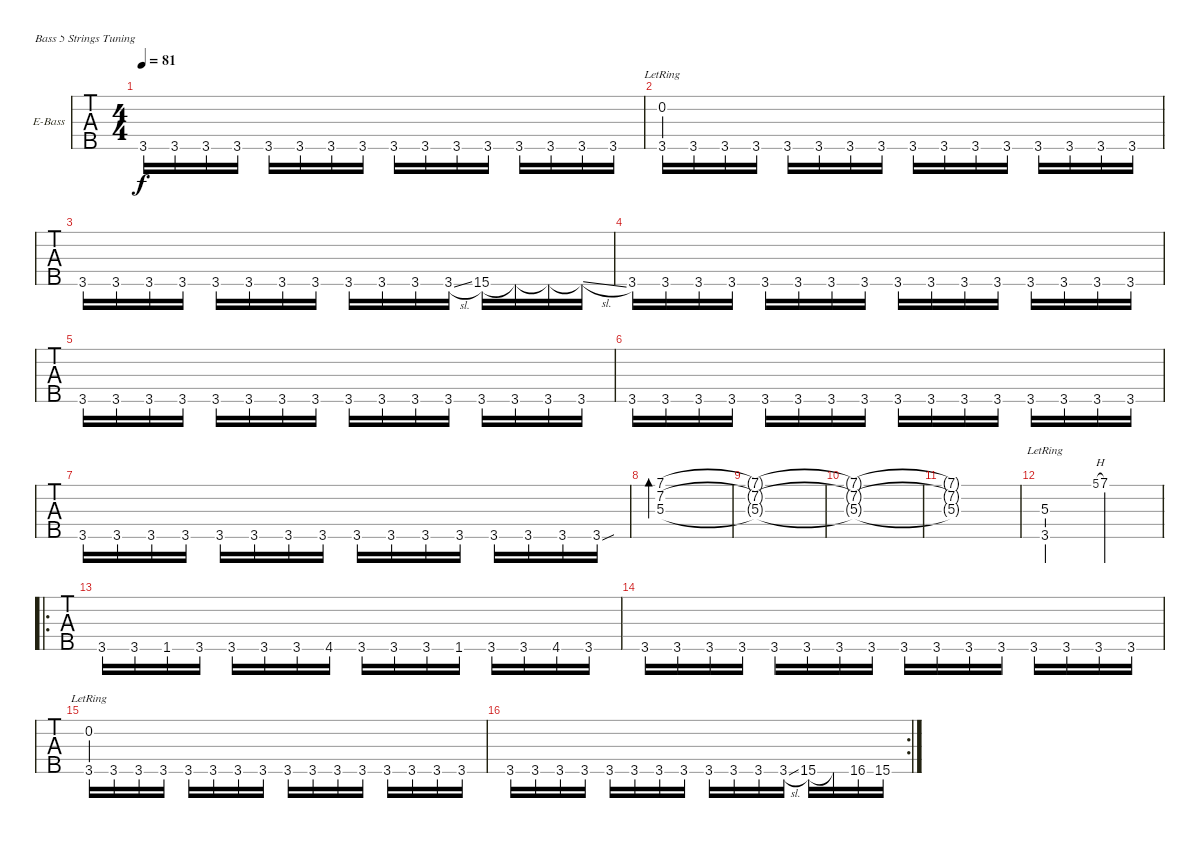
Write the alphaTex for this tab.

\bracketExtendMode groupsimilarinstruments
\firstSystemTrackNameOrientation horizontal
\otherSystemsTrackNameOrientation horizontal
\track ("Electric Bass" "E-Bass") {instrument electricbassfinger}
\staff {tabs}
\tuning (G2 D2 A1 E1 B0)
\ts (4 4)
\tempo 81
\clef f4
\ks c
3.5.16{dy f} 3.5.16 3.5.16 3.5.16 3.5.16 3.5.16 3.5.16 3.5.16 3.5.16 3.5.16 3.5.16 3.5.16 3.5.16 3.5.16 3.5.16 3.5.16 |
(3.5 0.2{lr}).16 3.5.16 3.5.16 3.5.16 3.5.16 3.5.16 3.5.16 3.5.16 3.5.16 3.5.16 3.5.16 3.5.16 3.5.16 3.5.16 3.5.16 3.5.16 |
3.5.16 3.5.16 3.5.16 3.5.16 3.5.16 3.5.16 3.5.16 3.5.16 3.5.16 3.5.16 3.5.16 3.5{sl}.16 15.5{ac}.16 15.5{t}.16 15.5{t}.16 15.5{sl t}.16 |
3.5.16 3.5.16 3.5.16 3.5.16 3.5.16 3.5.16 3.5.16 3.5.16 3.5.16 3.5.16 3.5.16 3.5.16 3.5.16 3.5.16 3.5.16 3.5.16 |
3.5.16 3.5.16 3.5.16 3.5.16 3.5.16 3.5.16 3.5.16 3.5.16 3.5.16 3.5.16 3.5.16 3.5.16 3.5.16 3.5.16 3.5.16 3.5.16 |
3.5.16 3.5.16 3.5.16 3.5.16 3.5.16 3.5.16 3.5.16 3.5.16 3.5.16 3.5.16 3.5.16 3.5.16 3.5.16 3.5.16 3.5.16 3.5.16 |
3.5.16 3.5.16 3.5.16 3.5.16 3.5.16 3.5.16 3.5.16 3.5.16 3.5.16 3.5.16 3.5.16 3.5.16 3.5.16 3.5.16 3.5.16 3.5{sou}.16 |
(7.1{ac} 7.2{ac} 5.3{ac}).1{bd 30} |
(5.3{t} 7.2{t} 7.1{t}).1 |
(7.1{t} 7.2{t} 5.3{t}).1 |
(7.1{t} 7.2{t} 5.3{t}).1 |
(5.3 3.5{lr}).2 5.1{h}.8{gr} 7.1.2 |
\ro
3.5.16 3.5.16 1.5.16 3.5.16 3.5.16 3.5.16 3.5.16 4.5.16 3.5.16 3.5.16 3.5.16 1.5.16 3.5.16 3.5.16 4.5.16 3.5.16 |
3.5.16 3.5.16 3.5.16 3.5.16 3.5.16 3.5.16 3.5.16 3.5.16 3.5.16 3.5.16 3.5.16 3.5.16 3.5.16 3.5.16 3.5.16 3.5.16 |
(3.5 0.2{lr}).16 3.5.16 3.5.16 3.5.16 3.5.16 3.5.16 3.5.16 3.5.16 3.5.16 3.5.16 3.5.16 3.5.16 3.5.16 3.5.16 3.5.16 3.5.16 |
\rc 2
3.5.16 3.5.16 3.5.16 3.5.16 3.5.16 3.5.16 3.5.16 3.5.16 3.5.16 3.5.16 3.5.16 3.5{sl}.16 15.5{ac}.16 15.5{t}.16 16.5{ac}.16 15.5{sl}.16
